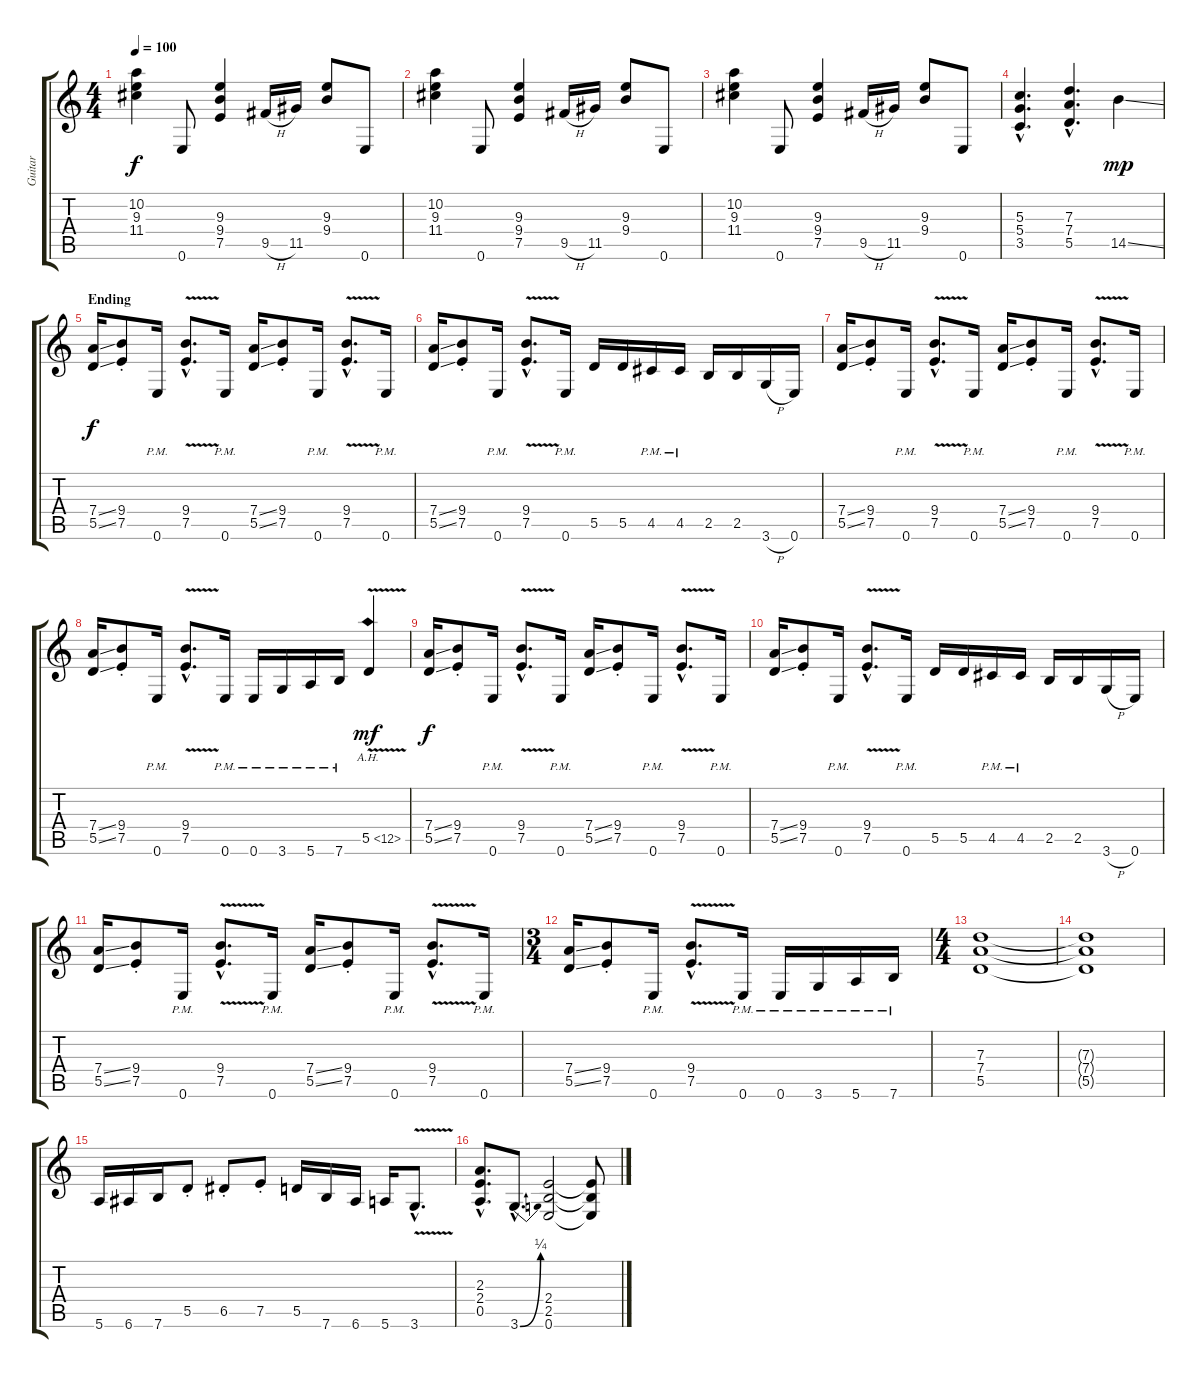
\track ("Guitar" "Guitar") {instrument distortionguitar}
\staff {score tabs}
\tuning (E4 B3 G3 D3 A2 E2) {hide}
\ts (4 4)
\tempo 100
\clef g2
\ks c
(10.2 9.3 11.4).4{dy f} 0.6.8 (9.3 9.4 7.5).4 9.5{h}.16 11.5.16 (9.3 9.4).8 0.6.8 |
(10.2 9.3 11.4).4 0.6.8 (9.3 9.4 7.5).4 9.5{h}.16 11.5.16 (9.3 9.4).8 0.6.8 |
(10.2 9.3 11.4).4 0.6.8 (9.3 9.4 7.5).4 9.5{h}.16 11.5.16 (9.3 9.4).8 0.6.8 |
(5.3{hac} 5.4{hac} 3.5{hac}).4{d} (7.3{hac} 7.4{hac} 5.5{hac}).4{d} 14.5{ss}.4{dy mp} |
\section ("" "Ending")
(7.4{ss} 5.5{ss}).16{dy f} (9.4{st} 7.5{st}).8 0.6{pm}.16 (9.4{v hac} 7.5{v hac}).8{d} 0.6{pm}.16 (7.4{ss} 5.5{ss}).16 (9.4{st} 7.5{st}).8 0.6{pm}.16 (9.4{v hac} 7.5{v hac}).8{d} 0.6{pm}.16 |
(7.4{ss} 5.5{ss}).16 (9.4{st} 7.5{st}).8 0.6{pm}.16 (9.4{v hac} 7.5{v hac}).8{d} 0.6{pm}.16 5.5.16 5.5.16 4.5{pm}.16 4.5{pm}.16 2.5.16 2.5.16 3.6{h}.16 0.6.16 |
(7.4{ss} 5.5{ss}).16 (9.4{st} 7.5{st}).8 0.6{pm}.16 (9.4{v hac} 7.5{v hac}).8{d} 0.6{pm}.16 (7.4{ss} 5.5{ss}).16 (9.4{st} 7.5{st}).8 0.6{pm}.16 (9.4{v hac} 7.5{v hac}).8{d} 0.6{pm}.16 |
(7.4{ss} 5.5{ss}).16 (9.4{st} 7.5{st}).8 0.6{pm}.16 (9.4{v hac} 7.5{v hac}).8{d} 0.6{pm}.16 0.6{pm}.16 3.6{pm}.16 5.6{pm}.16 7.6{pm}.16 5.5{ah 7 v}.4{dy mf} |
(7.4{ss} 5.5{ss}).16{dy f} (9.4{st} 7.5{st}).8 0.6{pm}.16 (9.4{v hac} 7.5{v hac}).8{d} 0.6{pm}.16 (7.4{ss} 5.5{ss}).16 (9.4{st} 7.5{st}).8 0.6{pm}.16 (9.4{v hac} 7.5{v hac}).8{d} 0.6{pm}.16 |
(7.4{ss} 5.5{ss}).16 (9.4{st} 7.5{st}).8 0.6{pm}.16 (9.4{v hac} 7.5{v hac}).8{d} 0.6{pm}.16 5.5.16 5.5.16 4.5{pm}.16 4.5{pm}.16 2.5.16 2.5.16 3.6{h}.16 0.6.16 |
(7.4{ss} 5.5{ss}).16 (9.4{st} 7.5{st}).8 0.6{pm}.16 (9.4{v hac} 7.5{v hac}).8{d} 0.6{pm}.16 (7.4{ss} 5.5{ss}).16 (9.4{st} 7.5{st}).8 0.6{pm}.16 (9.4{v hac} 7.5{v hac}).8{d} 0.6{pm}.16 |
\ts (3 4)
(7.4{ss} 5.5{ss}).16 (9.4{st} 7.5{st}).8 0.6{pm}.16 (9.4{v hac} 7.5{v hac}).8{d} 0.6{pm}.16 0.6{pm}.16 3.6{pm}.16 5.6{pm}.16 7.6{pm}.16 |
\ts (4 4)
(7.3 7.4 5.5).1 |
(7.3{t} 7.4{t} 5.5{t}).1 |
5.6.16 6.6.16 7.6.16 5.5{st}.8 6.5{st}.8 7.5{st}.8 5.5.16 7.6.16 6.6.16 5.6.16 3.6{v hac}.8{d} |
(2.3{hac} 2.4{hac} 0.5{hac}).8{d} 3.6{be (bend 0 0 60 1) hac}.8{d} (2.4 2.5 0.6).2{volume 4 balance 11} (2.4{t} 2.5{t} 0.6{t}).8
